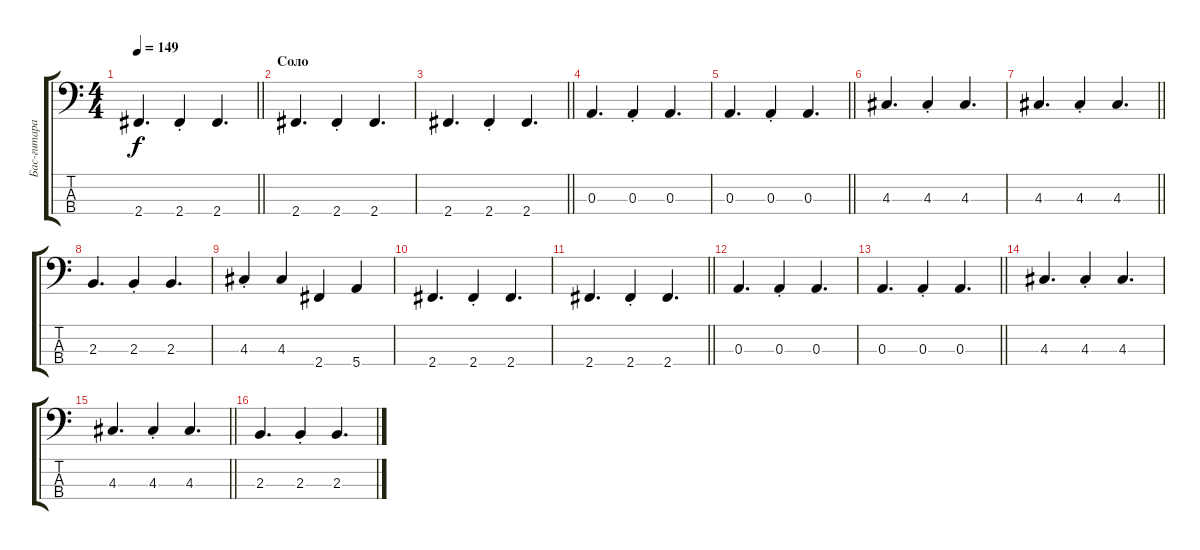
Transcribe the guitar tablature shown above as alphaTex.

\track ("Бас-гитара" "Бас-гитара") {instrument electricbassfinger}
\staff {score tabs}
\tuning (G2 D2 A1 E1) {hide}
\ts (4 4)
\tempo 149
\clef f4
\barLineRight lightlight
\ks c
2.4.4{d dy f} 2.4{st}.4 2.4.4{d} |
\section ("" "Соло")
2.4.4{d} 2.4{st}.4 2.4.4{d} |
\barLineRight lightlight
2.4.4{d} 2.4{st}.4 2.4.4{d} |
0.3.4{d} 0.3{st}.4 0.3.4{d} |
\barLineRight lightlight
0.3.4{d} 0.3{st}.4 0.3.4{d} |
4.3.4{d} 4.3{st}.4 4.3.4{d} |
\barLineRight lightlight
4.3.4{d} 4.3{st}.4 4.3.4{d} |
2.3.4{d} 2.3{st}.4 2.3.4{d} |
4.3{st}.4 4.3.4 2.4.4 5.4.4 |
2.4.4{d} 2.4{st}.4 2.4.4{d} |
\barLineRight lightlight
2.4.4{d} 2.4{st}.4 2.4.4{d} |
0.3.4{d} 0.3{st}.4 0.3.4{d} |
\barLineRight lightlight
0.3.4{d} 0.3{st}.4 0.3.4{d} |
4.3.4{d} 4.3{st}.4 4.3.4{d} |
\barLineRight lightlight
4.3.4{d} 4.3{st}.4 4.3.4{d} |
2.3.4{d} 2.3{st}.4 2.3.4{d}
